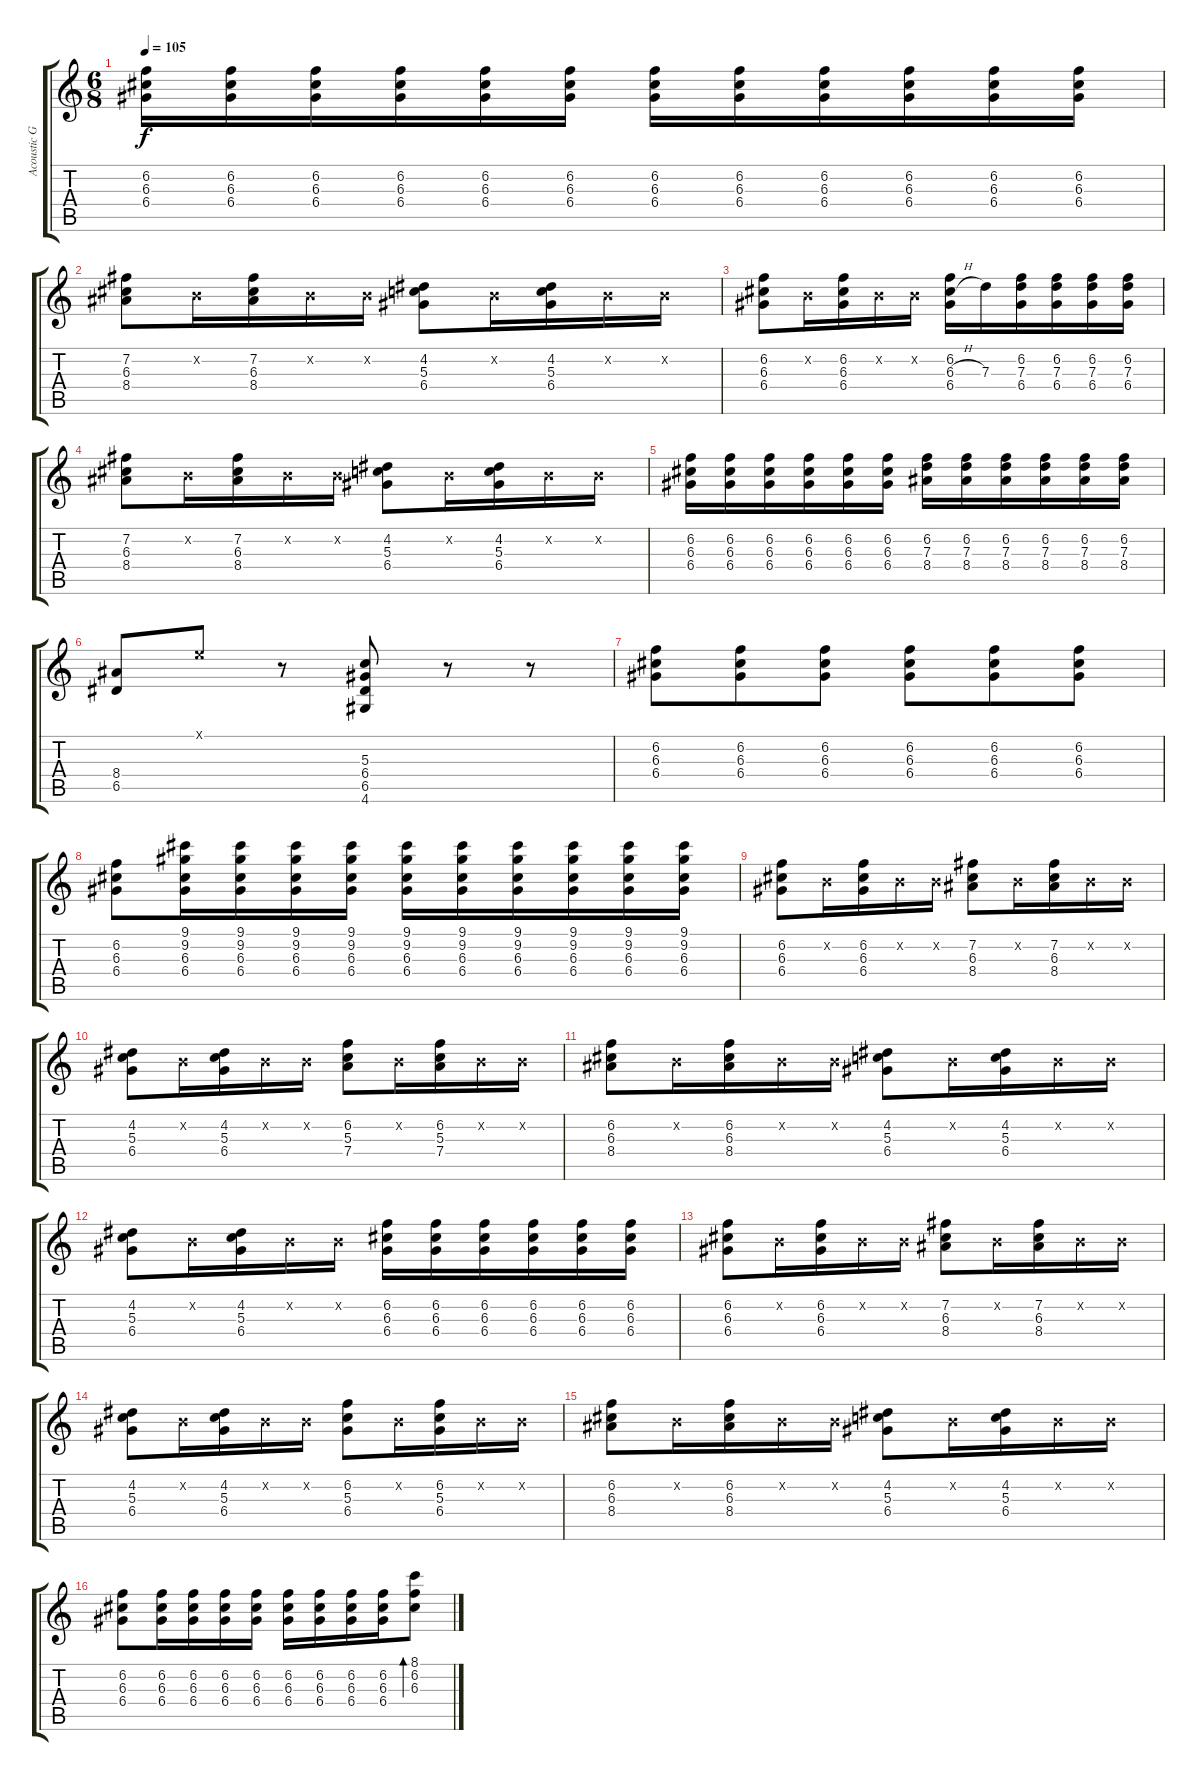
\track ("Acoustic Guitar" "Acoustic G") {instrument acousticguitarsteel}
\staff {score tabs}
\tuning (E4 B3 G3 D3 A2 E2) {hide}
\ts (6 8)
\tempo 105
\clef g2
\ks c
(6.2 6.3 6.4).16{dy f} (6.2 6.3 6.4).16 (6.2 6.3 6.4).16 (6.2 6.3 6.4).16 (6.2 6.3 6.4).16 (6.2 6.3 6.4).16 (6.2 6.3 6.4).16 (6.2 6.3 6.4).16 (6.2 6.3 6.4).16 (6.2 6.3 6.4).16 (6.2 6.3 6.4).16 (6.2 6.3 6.4).16 |
(7.2 6.3 8.4).8 0.2{x}.16 (7.2 6.3 8.4).16 0.2{x}.16 0.2{x}.16 (4.2 5.3 6.4).8 0.2{x}.16 (4.2 5.3 6.4).16 0.2{x}.16 0.2{x}.16 |
(6.2 6.3 6.4).8 0.2{x}.16 (6.2 6.3 6.4).16 0.2{x}.16 0.2{x}.16 (6.2 6.3{h} 6.4).16 7.3.16 (6.2 7.3 6.4).16 (6.2 7.3 6.4).16 (6.2 7.3 6.4).16 (6.2 7.3 6.4).16 |
(7.2 6.3 8.4).8 0.2{x}.16 (7.2 6.3 8.4).16 0.2{x}.16 0.2{x}.16 (4.2 5.3 6.4).8 0.2{x}.16 (4.2 5.3 6.4).16 0.2{x}.16 0.2{x}.16 |
(6.2 6.3 6.4).16 (6.2 6.3 6.4).16 (6.2 6.3 6.4).16 (6.2 6.3 6.4).16 (6.2 6.3 6.4).16 (6.2 6.3 6.4).16 (6.2 7.3 8.4).16 (6.2 7.3 8.4).16 (6.2 7.3 8.4).16 (6.2 7.3 8.4).16 (6.2 7.3 8.4).16 (6.2 7.3 8.4).16 |
(8.4 6.5).8 0.1{x}.8 r.8 (5.3 6.4 6.5 4.6).8 r.8 r.8 |
(6.2 6.3 6.4).8 (6.2 6.3 6.4).8 (6.2 6.3 6.4).8 (6.2 6.3 6.4).8 (6.2 6.3 6.4).8 (6.2 6.3 6.4).8 |
(6.2 6.3 6.4).8 (9.1 9.2 6.3 6.4).16 (9.1 9.2 6.3 6.4).16 (9.1 9.2 6.3 6.4).16 (9.1 9.2 6.3 6.4).16 (9.1 9.2 6.3 6.4).16 (9.1 9.2 6.3 6.4).16 (9.1 9.2 6.3 6.4).16 (9.1 9.2 6.3 6.4).16 (9.1 9.2 6.3 6.4).16 (9.1 9.2 6.3 6.4).16 |
(6.2 6.3 6.4).8 0.2{x}.16 (6.2 6.3 6.4).16 0.2{x}.16 0.2{x}.16 (7.2 6.3 8.4).8 0.2{x}.16 (7.2 6.3 8.4).16 0.2{x}.16 0.2{x}.16 |
(4.2 5.3 6.4).8 0.2{x}.16 (4.2 5.3 6.4).16 0.2{x}.16 0.2{x}.16 (6.2 5.3 7.4).8 0.2{x}.16 (6.2 5.3 7.4).16 0.2{x}.16 0.2{x}.16 |
(6.2 6.3 8.4).8 0.2{x}.16 (6.2 6.3 8.4).16 0.2{x}.16 0.2{x}.16 (4.2 5.3 6.4).8 0.2{x}.16 (4.2 5.3 6.4).16 0.2{x}.16 0.2{x}.16 |
(4.2 5.3 6.4).8 0.2{x}.16 (4.2 5.3 6.4).16 0.2{x}.16 0.2{x}.16 (6.2 6.3 6.4).16 (6.2 6.3 6.4).16 (6.2 6.3 6.4).16 (6.2 6.3 6.4).16 (6.2 6.3 6.4).16 (6.2 6.3 6.4).16 |
(6.2 6.3 6.4).8 0.2{x}.16 (6.2 6.3 6.4).16 0.2{x}.16 0.2{x}.16 (7.2 6.3 8.4).8 0.2{x}.16 (7.2 6.3 8.4).16 0.2{x}.16 0.2{x}.16 |
(4.2 5.3 6.4).8 0.2{x}.16 (4.2 5.3 6.4).16 0.2{x}.16 0.2{x}.16 (6.2 5.3 6.4).8 0.2{x}.16 (6.2 5.3 6.4).16 0.2{x}.16 0.2{x}.16 |
(6.2 6.3 8.4).8 0.2{x}.16 (6.2 6.3 8.4).16 0.2{x}.16 0.2{x}.16 (4.2 5.3 6.4).8 0.2{x}.16 (4.2 5.3 6.4).16 0.2{x}.16 0.2{x}.16 |
(6.2 6.3 6.4).8 (6.2 6.3 6.4).16 (6.2 6.3 6.4).16 (6.2 6.3 6.4).16 (6.2 6.3 6.4).16 (6.2 6.3 6.4).16 (6.2 6.3 6.4).16 (6.2 6.3 6.4).16 (6.2 6.3 6.4).16 (8.1 6.2 6.3).8{bd 480}
